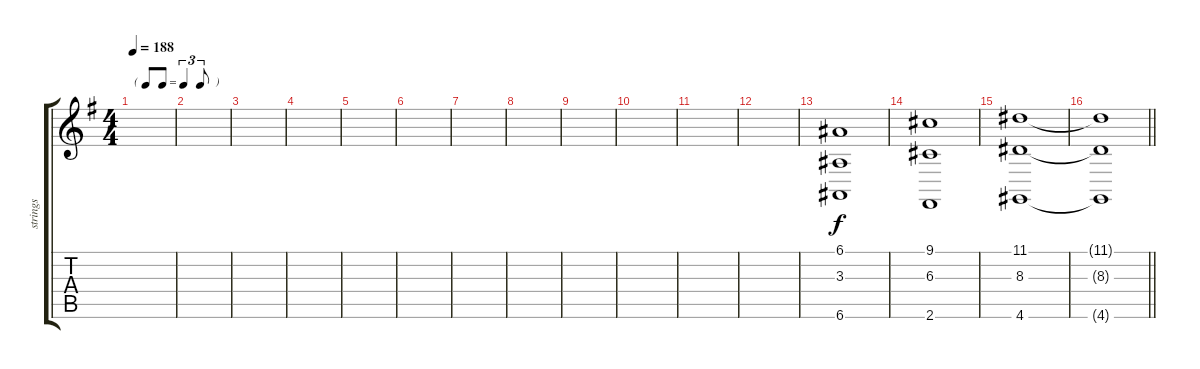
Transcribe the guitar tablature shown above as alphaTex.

\track ("strings" "strings") {instrument stringensemble1}
\staff {score tabs}
\tuning (E4 B3 G3 D3 A2 E2) {hide}
\ts (4 4)
\tf triplet8th
\tempo 188
\clef g2
\ks g
|
|
|
|
|
|
|
|
|
|
|
|
(6.1 3.3 6.6).1 |
(9.1 6.3 2.6).1 |
(11.1 8.3 4.6).1 |
\barLineRight lightlight
(11.1{t} 8.3{t} 4.6{t}).1{dy f}
